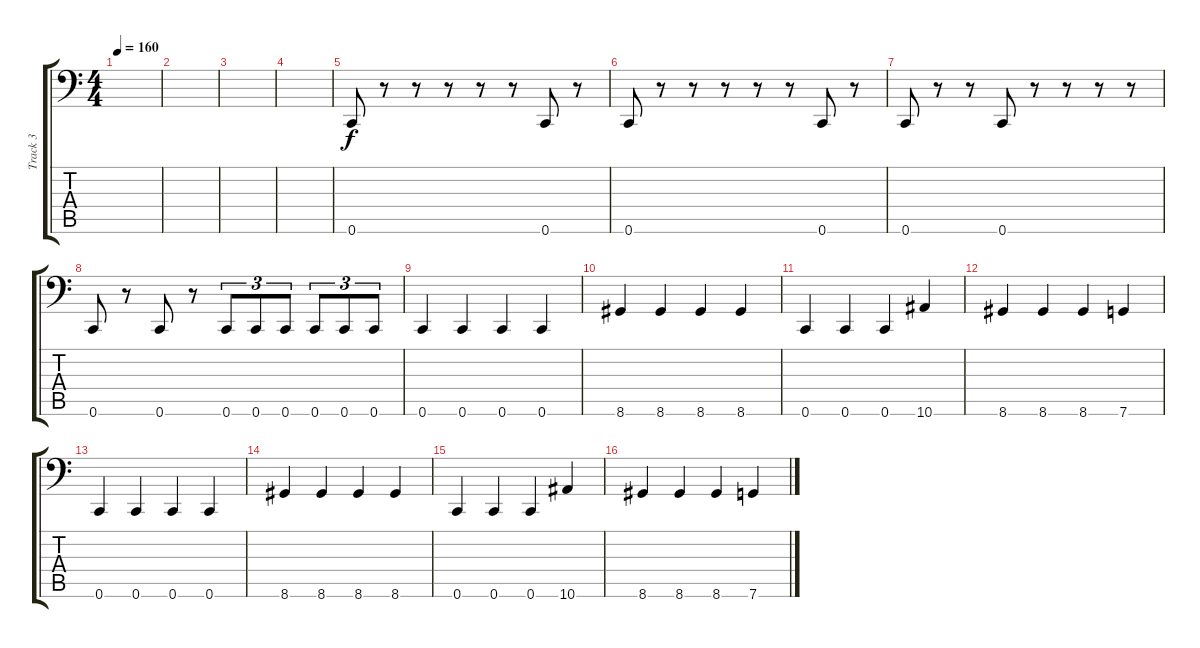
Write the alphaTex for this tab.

\track ("Track 3" "Track 3") {instrument electricbassfinger}
\staff {score tabs}
\tuning (D3 A2 F2 C2 G1 C1) {hide}
\ts (4 4)
\tempo 160
\clef f4
\ks c
|
|
|
|
0.6.8 r.8 r.8 r.8 r.8 r.8 0.6.8 r.8 |
0.6.8 r.8 r.8 r.8 r.8 r.8 0.6.8 r.8 |
0.6.8 r.8 r.8 0.6.8 r.8 r.8 r.8 r.8 |
0.6.8 r.8 0.6.8 r.8 0.6.8{tu (3 2)} 0.6.8{tu (3 2)} 0.6.8{tu (3 2)} 0.6.8{tu (3 2)} 0.6.8{tu (3 2)} 0.6.8{tu (3 2)} |
0.6.4 0.6.4 0.6.4 0.6.4 |
8.6.4 8.6.4 8.6.4 8.6.4 |
0.6.4 0.6.4 0.6.4 10.6.4 |
8.6.4 8.6.4 8.6.4 7.6.4 |
0.6.4 0.6.4 0.6.4 0.6.4 |
8.6.4 8.6.4 8.6.4 8.6.4 |
0.6.4 0.6.4 0.6.4 10.6.4 |
8.6.4 8.6.4 8.6.4 7.6.4
